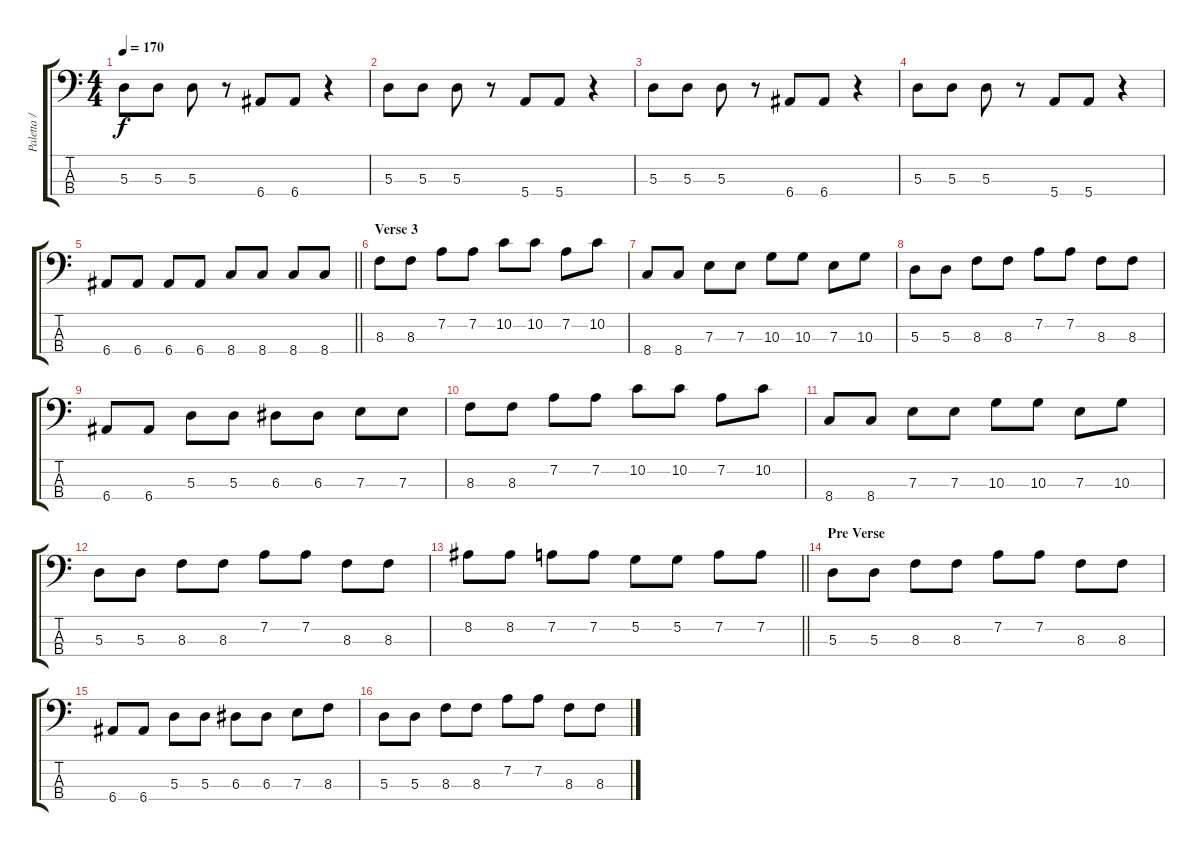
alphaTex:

\track ("Paletta / Bass" "Paletta / ") {instrument electricbassfinger}
\staff {score tabs}
\tuning (G2 D2 A1 E1) {hide}
\ts (4 4)
\tempo 170
\clef f4
\ks c
5.3.8{dy f} 5.3.8 5.3.8 r.8 6.4.8 6.4.8 r.4 |
5.3.8 5.3.8 5.3.8 r.8 5.4.8 5.4.8 r.4 |
5.3.8 5.3.8 5.3.8 r.8 6.4.8 6.4.8 r.4 |
5.3.8 5.3.8 5.3.8 r.8 5.4.8 5.4.8 r.4 |
\barLineRight lightlight
6.4.8 6.4.8 6.4.8 6.4.8 8.4.8 8.4.8 8.4.8 8.4.8 |
\section ("" "Verse 3")
8.3.8 8.3.8 7.2.8 7.2.8 10.2.8 10.2.8 7.2.8 10.2.8 |
8.4.8 8.4.8 7.3.8 7.3.8 10.3.8 10.3.8 7.3.8 10.3.8 |
5.3.8 5.3.8 8.3.8 8.3.8 7.2.8 7.2.8 8.3.8 8.3.8 |
6.4.8 6.4.8 5.3.8 5.3.8 6.3.8 6.3.8 7.3.8 7.3.8 |
8.3.8 8.3.8 7.2.8 7.2.8 10.2.8 10.2.8 7.2.8 10.2.8 |
8.4.8 8.4.8 7.3.8 7.3.8 10.3.8 10.3.8 7.3.8 10.3.8 |
5.3.8 5.3.8 8.3.8 8.3.8 7.2.8 7.2.8 8.3.8 8.3.8 |
\barLineRight lightlight
8.2.8 8.2.8 7.2.8 7.2.8 5.2.8 5.2.8 7.2.8 7.2.8 |
\section ("" "Pre Verse")
5.3.8 5.3.8 8.3.8 8.3.8 7.2.8 7.2.8 8.3.8 8.3.8 |
6.4.8 6.4.8 5.3.8 5.3.8 6.3.8 6.3.8 7.3.8 8.3.8 |
5.3.8 5.3.8 8.3.8 8.3.8 7.2.8 7.2.8 8.3.8 8.3.8
